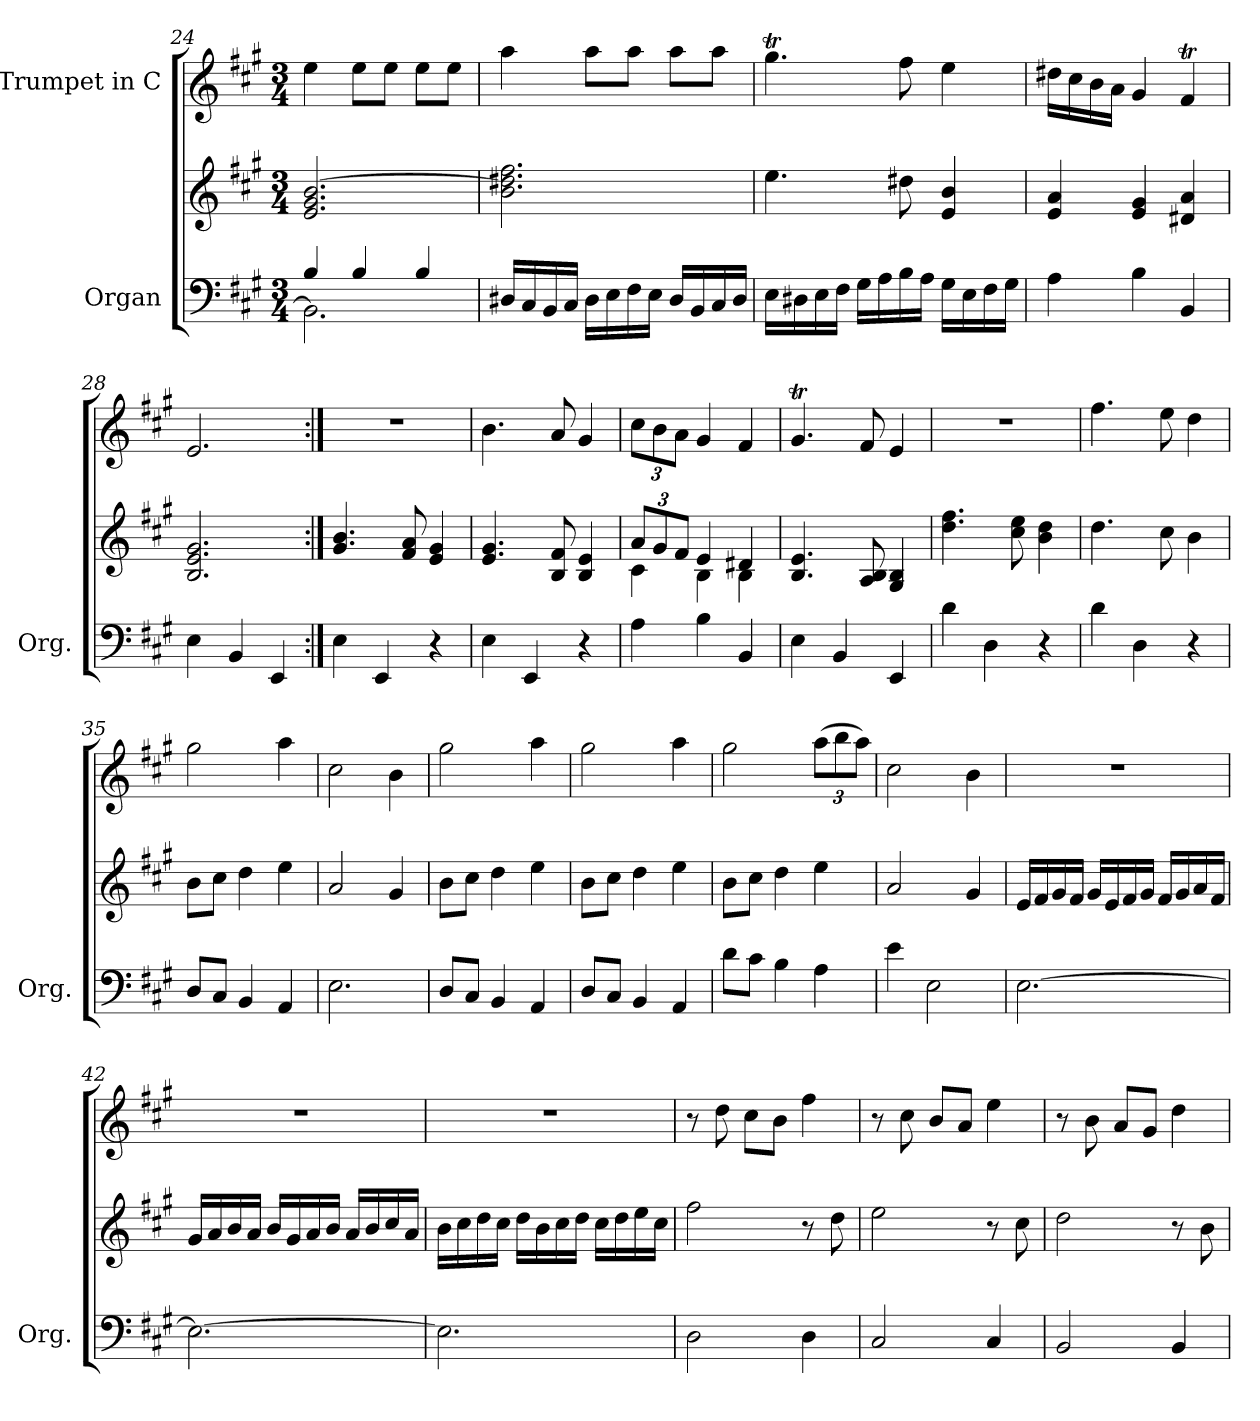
**kern	**kern	**kern
*part2	*part2	*part1
*staff3	*staff2	*staff1
*I"Organ	*	*I"Trumpet in C
*I'Org.	*	*
*clefF4	*clefG2	*clefG2
*k[f#c#g#]	*k[f#c#g#]	*k[f#c#g#]
*A:	*A:	*A:
*M3/4	*M3/4	*M3/4
=24	=24	=24
*^	*	*
4B/	2.BB\]	2.e/ 2.g#/ [2.b/	4ee\
4B/	.	.	8ee\L
.	.	.	8ee\J
4B/	.	.	8ee\L
.	.	.	8ee\J
*v	*v	*	*
!!LO:PB:g=z
=25	=25	=25
16D#X/LL	2.b\] 2.dd#X\ 2.ff#\	4aa\
16C#/	.	.
16BB/	.	.
16C#/JJ	.	.
16D#\LL	.	8aa\L
16E\	.	.
16F#\	.	8aa\J
16E\JJ	.	.
16D#/LL	.	8aa\L
16BB/	.	.
16C#/	.	8aa\J
16D#/JJ	.	.
=26	=26	=26
16E\LL	4.ee\	4.gg#t\
16D#X\	.	.
16E\	.	.
16F#\JJ	.	.
16G#\LL	.	.
16A\	.	.
16B\	8dd#X\	8ff#\
16A\JJ	.	.
16G#\LL	4e/ 4b/	4ee\
16E\	.	.
16F#\	.	.
16G#\JJ	.	.
=27	=27	=27
4A\	4e/ 4a/	16dd#X\LL
.	.	16cc#\
.	.	16b\
.	.	16a\JJ
4B\	4e/ 4g#/	4g#/
4BB/	4d#X/ 4a/	4f#T/
=28	=28	=28
4E\	2.B/ 2.e/ 2.g#/	2.e/
4BB/	.	.
4EE/	.	.
=29:|!	=29:|!	=29:|!
4E\	4.g#/ 4.b/	2.r
4EE/	.	.
.	8f#/ 8a/	.
4r	4e/ 4g#/	.
!!LO:LB:g=z
=30	=30	=30
4E\	4.e/ 4.g#/	4.b\
4EE/	.	.
.	8B/ 8f#/	8a/
4r	4B/ 4e/	4g#/
=31	=31	=31
*	*^	*
4A\	12a/L	4c#\	12cc#\L
.	12g#/	.	12b\
.	12f#/J	.	12a\J
4B\	4e/	4B\	4g#/
4BB/	4d#X/	4B\	4f#/
*	*v	*v	*
=32	=32	=32
4E\	4.B/ 4.e/	4.g#t/
4BB/	.	.
.	8A/ 8B/	8f#/
4EE/	4G#/ 4B/	4e/
=33	=33	=33
4d\	4.dd\ 4.ff#\	2.r
4D\	.	.
.	8cc#\ 8ee\	.
4r	4b\ 4dd\	.
=34	=34	=34
4d\	4.dd\	4.ff#\
4D\	.	.
.	8cc#\	8ee\
4r	4b\	4dd\
=35	=35	=35
8D/L	8b\L	2gg#\
8C#/J	8cc#\J	.
4BB/	4dd\	.
4AA/	4ee\	4aa\
=36	=36	=36
2.E\	2a/	2cc#\
.	4g#/	4b\
!!LO:LB:g=z
=37	=37	=37
8D/L	8b\L	2gg#\
8C#/J	8cc#\J	.
4BB/	4dd\	.
4AA/	4ee\	4aa\
=38	=38	=38
8D/L	8b\L	2gg#\
8C#/J	8cc#\J	.
4BB/	4dd\	.
4AA/	4ee\	4aa\
=39	=39	=39
8d\L	8b\L	2gg#\
8c#\J	8cc#\J	.
4B\	4dd\	.
4A\	4ee\	(>12aa\L
.	.	12bb\
.	.	12aa\J)
=40	=40	=40
4e\	2a/	2cc#\
2E\	.	.
.	4g#/	4b\
=41	=41	=41
[2.E\	16e/LL	2.r
.	16f#/	.
.	16g#/	.
.	16f#/JJ	.
.	16g#/LL	.
.	16e/	.
.	16f#/	.
.	16g#/JJ	.
.	16f#/LL	.
.	16g#/	.
.	16a/	.
.	16f#/JJ	.
=42	=42	=42
2.E\_	16g#/LL	2.r
.	16a/	.
.	16b/	.
.	16a/JJ	.
.	16b/LL	.
.	16g#/	.
.	16a/	.
.	16b/JJ	.
.	16a/LL	.
.	16b/	.
.	16cc#/	.
.	16a/JJ	.
!!LO:LB:g=z
=43	=43	=43
2.E\]	16b\LL	2.r
.	16cc#\	.
.	16dd\	.
.	16cc#\JJ	.
.	16dd\LL	.
.	16b\	.
.	16cc#\	.
.	16dd\JJ	.
.	16cc#\LL	.
.	16dd\	.
.	16ee\	.
.	16cc#\JJ	.
=44	=44	=44
2D\	2ff#\	8r
.	.	8dd\
.	.	8cc#\L
.	.	8b\J
4D\	8r	4ff#\
.	8dd\	.
=45	=45	=45
2C#/	2ee\	8r
.	.	8cc#\
.	.	8b/L
.	.	8a/J
4C#/	8r	4ee\
.	8cc#\	.
=46	=46	=46
2BB/	2dd\	8r
.	.	8b\
.	.	8a/L
.	.	8g#/J
4BB/	8r	4dd\
.	8b\	.
=	=	=
*-	*-	*-
